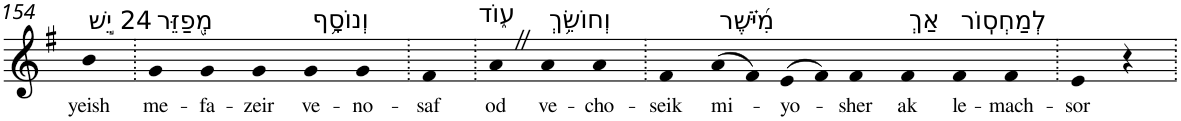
**kern	**text
*part1	*part1
*staff1	*staff1
*I"Piano	*
*I'Pno	*
!!LO:PB:g=z
*clefG2	*
*k[f#]	*
*G:	*
=154	=154
!LO:TX:a:t=24 יֵ֣שׁ	!
!	!LO:LY:b
4b	yeish
=155.	=155.
!LO:TX:a:t=מְ֭פַזֵּר	!
!	!LO:LY:b
4g	me-
!	!LO:LY:b
4g	-fa-
!	!LO:LY:b
4g	-zeir
!LO:TX:a:t=וְנוֹסָ֥ף	!
!	!LO:LY:b
4g	ve-
!	!LO:LY:b
4g	-no-
=156.	=156.
!	!LO:LY:b
4f#	-saf
=157.	=157.
!LO:TX:a:t=ע֑וֹד	!
!	!LO:LY:b
4aZ	od
!LO:TX:a:t=וְחוֹשֵׂ֥ךְ	!
!	!LO:LY:b
4a	ve-
!	!LO:LY:b
4a	-cho-
=158.	=158.
!	!LO:LY:b
4f#	-seik
!LO:TX:a:t=מִ֝יֹּ֗שֶׁר	!
!	!LO:LY:b
(>8a	mi-
8f#)	.
!	!LO:LY:b
(>8e	-yo-
8f#)	.
!	!LO:LY:b
4f#	-sher
!LO:TX:a:t=אַךְ	!
!	!LO:LY:b
4f#	ak
!LO:TX:a:t=לְמַחְסֽוֹר	!
!	!LO:LY:b
4f#	le-
!	!LO:LY:b
4f#	-mach-
=159.	=159.
!	!LO:LY:b
4e	-sor
4r	.
=.	=.
*-	*-
